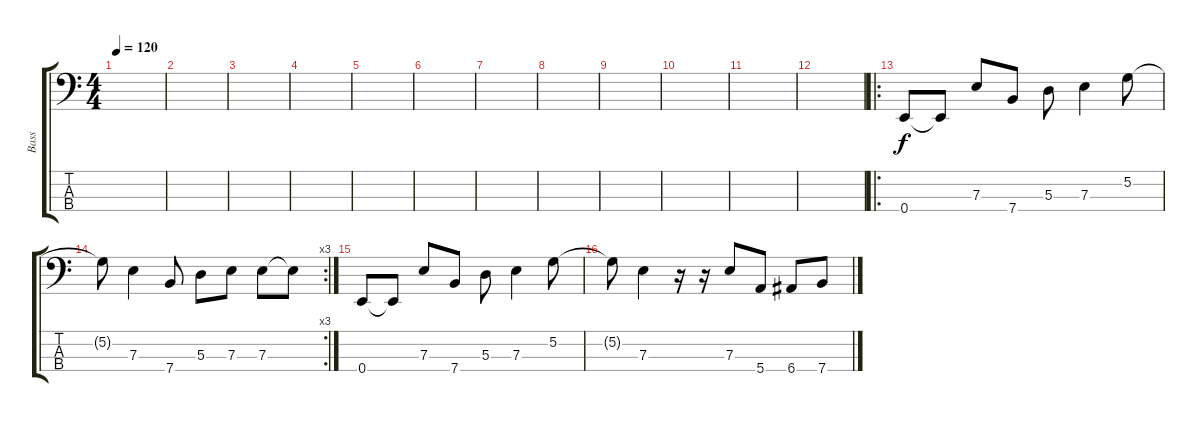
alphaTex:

\track ("Bass" "Bass") {instrument electricbassfinger}
\staff {score tabs}
\tuning (G2 D2 A1 E1) {hide}
\ts (4 4)
\tempo 120
\clef f4
\ks c
|
|
|
|
|
|
|
|
|
|
|
|
\ro
0.4.8 0.4{t}.8 7.3.8 7.4.8 5.3.8 7.3.4 5.2.8 |
\rc 3
5.2{t}.8 7.3.4 7.4.8 5.3.8 7.3.8 7.3.8 7.3{t}.8 |
0.4.8 0.4{t}.8 7.3.8 7.4.8 5.3.8 7.3.4 5.2.8 |
5.2{t}.8 7.3.4 r.16 r.16 7.3.8 5.4.8 6.4.8 7.4.8
